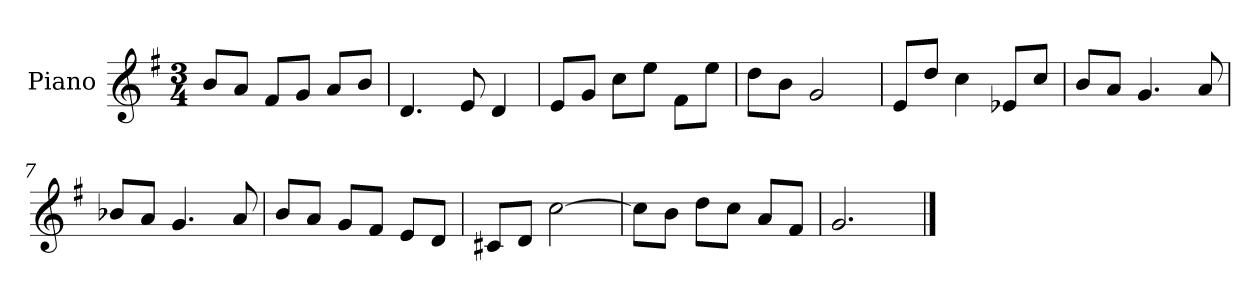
**kern
*part1
*staff1
*I"Piano
*I'Pno
*clefG2
*k[f#]
*M3/4
=1
8b/L
8a/J
8f#/L
8g/J
8a/L
8b/J
=2
4.d/
8e/
4d/
=3
8e/L
8g/J
8cc\L
8ee\J
8f#\L
8ee\J
=4
8dd\L
8b\J
2g/
=5
8e/L
8dd/J
4cc\
8e-X/L
8cc/J
=6
8b/L
8a/J
4.g/
8a/
=7
8b-X/L
8a/J
4.g/
8a/
=8
8b/L
8a/J
8g/L
8f#/J
8e/L
8d/J
=9
8c#X/L
8d/J
[2cc\
=10
8cc\L]
8b\J
8dd\L
8cc\J
8a/L
8f#/J
=11
2.g/
==
*-
